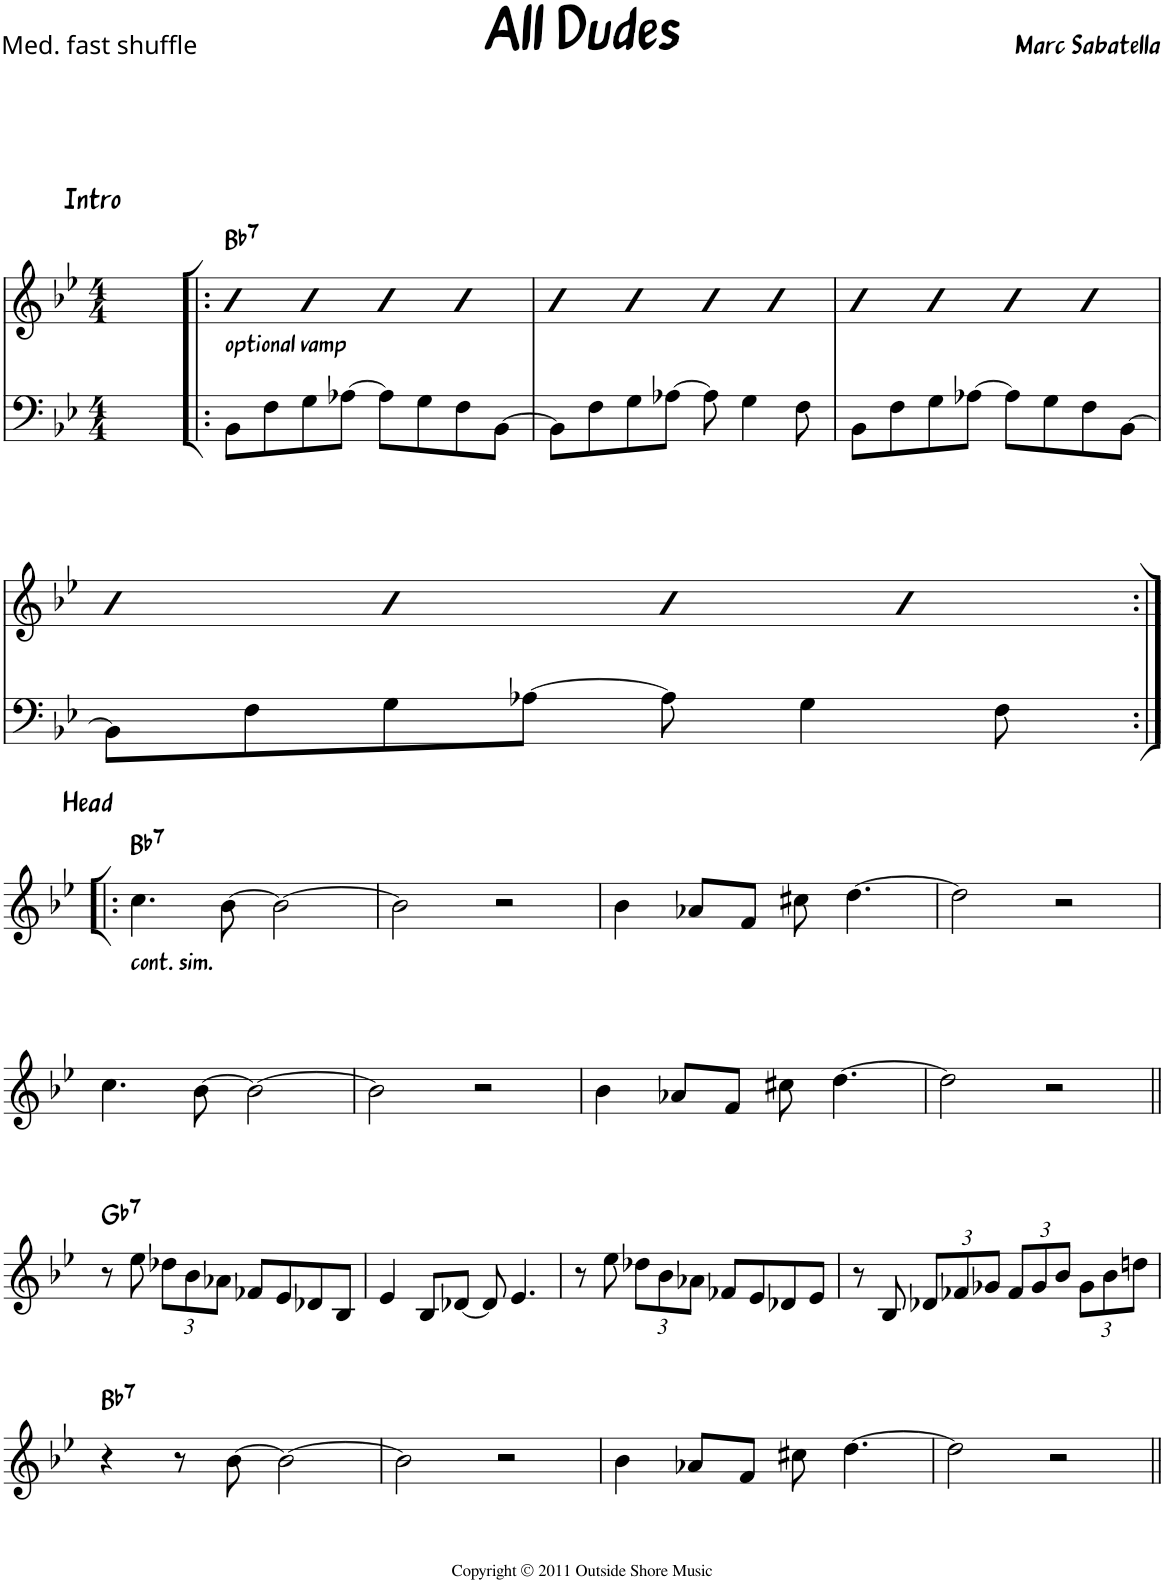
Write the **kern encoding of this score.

**kern	**kern	**harte
*part2	*part1	*part1
*staff2	*staff1	*
*I"Piano	*I"Piano	*
*I'Pno	*I'Pno	*
*clefF4	*clefG2	*
*k[b-e-]	*k[b-e-]	*
*M4/4	*M4/4	*
=	=	=
!	!LO:TX:a:B:t=Intro	!
4ryy	4ryy	.
=1!|:	=1!|:	=1!|:
!	!LO:TX:b:t=optional vamp	!LO:H:kt=7
8BB-\L	4b-	Bb:7
8F\	.	.
8G\	4b-	.
[8A-X\J	.	.
8A-\L]	4b-	.
8G\	.	.
8F\	4b-	.
[8BB-\J	.	.
=2	=2	=2
8BB-\L]	4b-	.
8F\	.	.
8G\	4b-	.
[8A-X\J	.	.
8A-\]	4b-	.
4G\	.	.
.	4b-	.
8F\	.	.
=3	=3	=3
8BB-\L	4b-	.
8F\	.	.
8G\	4b-	.
[8A-X\J	.	.
8A-\L]	4b-	.
8G\	.	.
8F\	4b-	.
[8BB-\J	.	.
!!LO:LB:g=z
=4	=4	=4
8BB-\L]	4b-	.
8F\	.	.
8G\	4b-	.
[8A-X\J	.	.
8A-\]	4b-	.
4G\	.	.
.	4b-	.
8F\	.	.
!!LO:LB:g=z
=5:|!|:	=5:|!|:	=5:|!|:
!	!LO:TX:b:t=cont. sim.	!
!	!LO:TX:a:B:t=Head	!LO:H:kt=7
1r	4.cc\	Bb:7
.	[8b-\	.
.	2b-\_	.
=6	=6	=6
1r	2b-\]	.
.	2r	.
=7	=7	=7
1r	4b-\	.
.	8a-X/L	.
.	8f/J	.
.	8cc#X\	.
.	[4.dd\	.
=8	=8	=8
1r	2dd\]	.
.	2r	.
!!LO:LB:g=z
=9	=9	=9
1r	4.cc\	.
.	[8b-\	.
.	2b-\_	.
=10	=10	=10
1r	2b-\]	.
.	2r	.
=11	=11	=11
1r	4b-\	.
.	8a-X/L	.
.	8f/J	.
.	8cc#X\	.
.	[4.dd\	.
=12	=12	=12
1r	2dd\]	.
.	2r	.
!!LO:LB:g=z
=13||	=13||	=13||
!	!	!LO:H:kt=7
1r	8r	Gb:7
.	8ee-\	.
*	*Xbrackettup	*
.	12dd-X\L	.
.	12b-\	.
.	12a-X\J	.
.	8f-X/L	.
.	8e-/	.
.	8d-X/	.
.	8B-/J	.
=14	=14	=14
1r	4e-/	.
.	8B-/L	.
.	[8d-X/J	.
.	8d-/]	.
.	4.e-/	.
=15	=15	=15
1r	8r	.
.	8ee-\	.
.	12dd-X\L	.
.	12b-\	.
.	12a-X\J	.
.	8f-X/L	.
.	8e-/	.
.	8d-X/	.
.	8e-/J	.
=16	=16	=16
1r	8r	.
.	8B-/	.
.	12d-X/L	.
.	12f-X/	.
.	12g-X/J	.
.	12f-/L	.
.	12g-/	.
.	12b-/J	.
.	12g-\L	.
.	12b-\	.
.	12ddn\J	.
!!LO:LB:g=z
=17	=17	=17
!	!	!LO:H:kt=7
1r	4r	Bb:7
.	8r	.
.	[8b-\	.
.	2b-\_	.
=18	=18	=18
1r	2b-\]	.
.	2r	.
=19	=19	=19
1r	4b-\	.
.	8a-X/L	.
.	8f/J	.
.	8cc#X\	.
.	[4.dd\	.
=20	=20	=20
1r	2dd\]	.
.	2r	.
=||	=||	=||
*-	*-	*-
